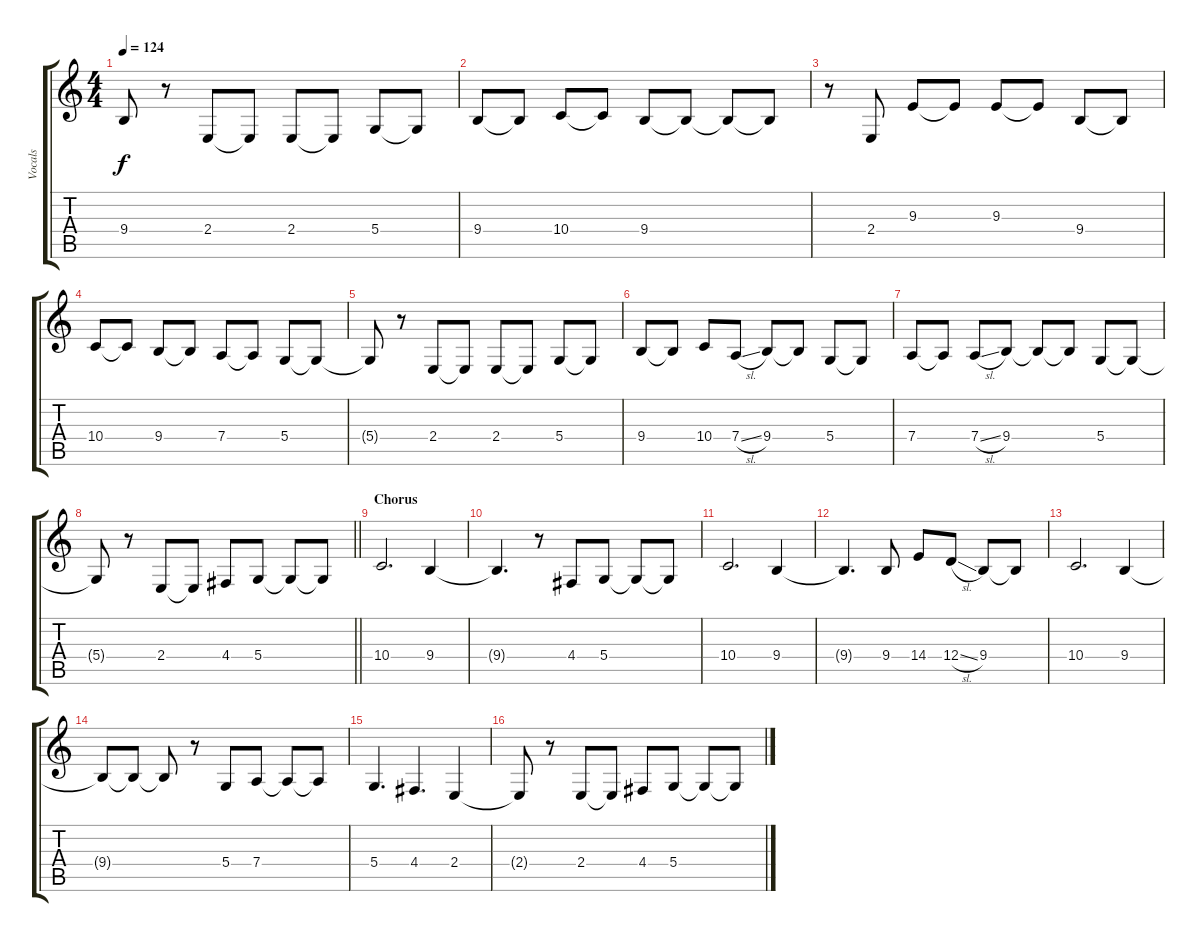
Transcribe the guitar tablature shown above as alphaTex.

\track ("Vocals" "Vocals") {instrument flute}
\staff {score tabs}
\tuning (E4 B3 G3 D3 A2 E2) {hide}
\ts (4 4)
\tempo 124
\clef g2
\ks c
9.4{t}.8{dy f} r.8 2.4.8 2.4{t}.8 2.4.8 2.4{t}.8 5.4.8 5.4{t}.8 |
9.4.8 9.4{t}.8 10.4.8 10.4{t}.8 9.4.8 9.4{t}.8 9.4{t}.8 9.4{t}.8 |
r.8 2.4.8 9.3.8 9.3{t}.8 9.3.8 9.3{t}.8 9.4.8 9.4{t}.8 |
10.4.8 10.4{t}.8 9.4.8 9.4{t}.8 7.4.8 7.4{t}.8 5.4.8 5.4{t}.8 |
5.4{t}.8 r.8 2.4.8 2.4{t}.8 2.4.8 2.4{t}.8 5.4.8 5.4{t}.8 |
9.4.8 9.4{t}.8 10.4.8 7.4{sl}.8 9.4.8 9.4{t}.8 5.4.8 5.4{t}.8 |
7.4.8 7.4{t}.8 7.4{sl}.8 9.4.8 9.4{t}.8 9.4{t}.8 5.4.8 5.4{t}.8 |
\barLineRight lightlight
5.4{t}.8 r.8 2.4.8 2.4{t}.8 4.4.8 5.4.8 5.4{t}.8 5.4{t}.8 |
\section ("" "Chorus")
10.4.2{d} 9.4.4 |
9.4{t}.4{d} r.8 4.4.8 5.4.8 5.4{t}.8 5.4{t}.8 |
10.4.2{d} 9.4.4 |
9.4{t}.4{d} 9.4.8 14.4.8 12.4{sl}.8 9.4.8 9.4{t}.8 |
10.4.2{d} 9.4.4 |
9.4{t}.8 9.4{t}.8 9.4{t}.8 r.8 5.4.8 7.4.8 7.4{t}.8 7.4{t}.8 |
5.4.4{d} 4.4.4{d} 2.4.4 |
2.4{t}.8 r.8 2.4.8 2.4{t}.8 4.4.8 5.4.8 5.4{t}.8 5.4{t}.8
